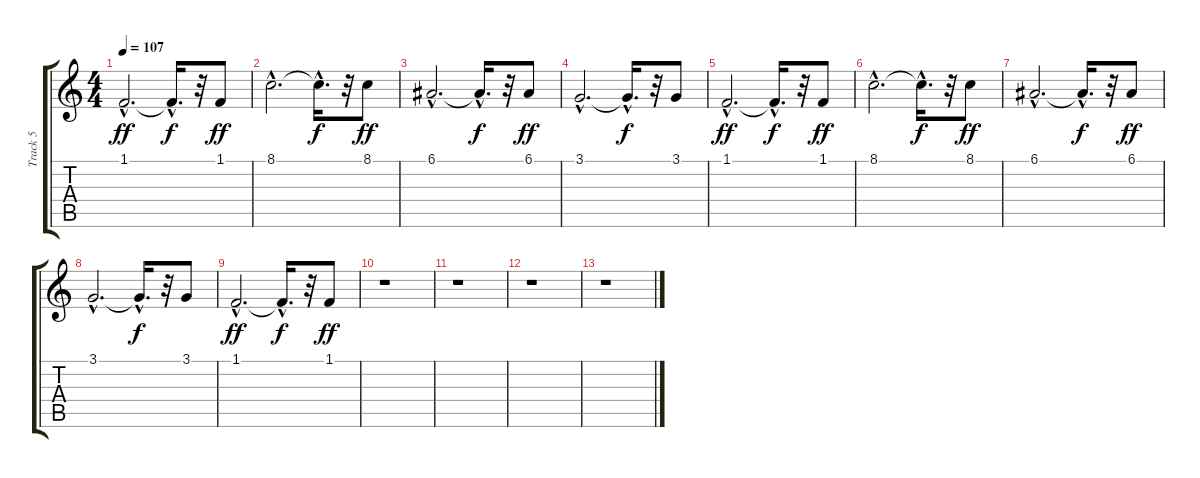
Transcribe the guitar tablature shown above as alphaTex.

\track ("Track 5" "Track 5") {instrument stringensemble1}
\staff {score tabs}
\tuning (E4 B3 G3 D3 A2 E2) {hide}
\ts (4 4)
\tempo 107
\clef g2
\ks c
1.1{hac}.2{d dy ff} 1.1{hac t}.16{d dy f} r.32 1.1.8{dy ff} |
8.1{hac}.2{d} 8.1{hac t}.16{d dy f} r.32 8.1.8{dy ff} |
6.1{hac}.2{d} 6.1{hac t}.16{d dy f} r.32 6.1.8{dy ff} |
3.1{hac}.2{d} 3.1{hac t}.16{d dy f} r.32 3.1.8 |
1.1{hac}.2{d dy ff} 1.1{hac t}.16{d dy f} r.32 1.1.8{dy ff} |
8.1{hac}.2{d} 8.1{hac t}.16{d dy f} r.32 8.1.8{dy ff} |
6.1{hac}.2{d} 6.1{hac t}.16{d dy f} r.32 6.1.8{dy ff} |
3.1{hac}.2{d} 3.1{hac t}.16{d dy f} r.32 3.1.8 |
1.1{hac}.2{d dy ff} 1.1{hac t}.16{d dy f} r.32 1.1.8{dy ff} |
r.1 |
r.1 |
r.1 |
r.1
